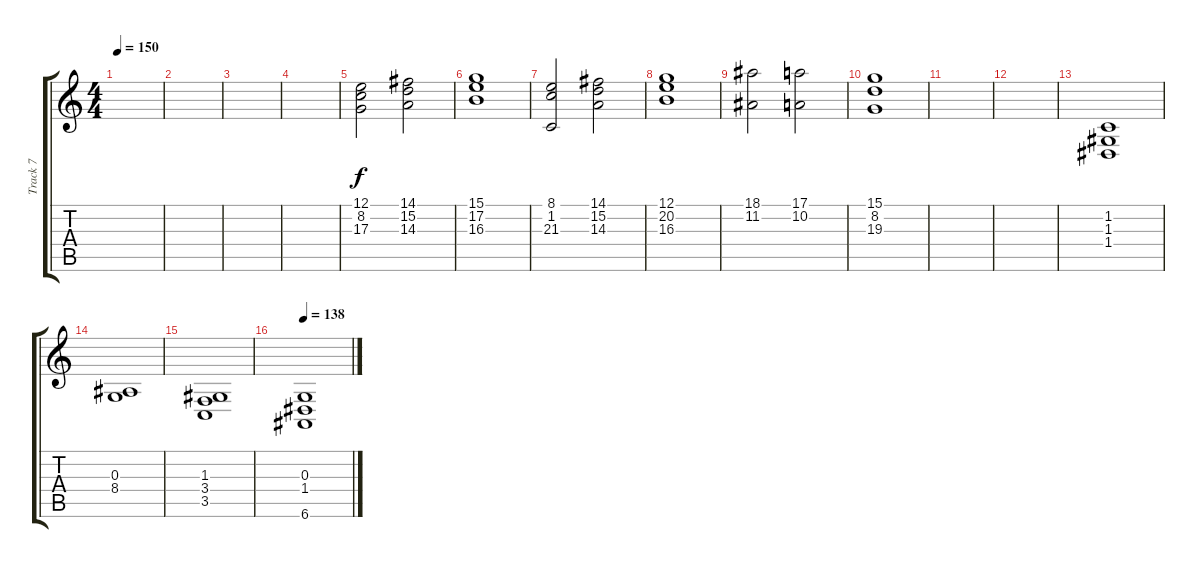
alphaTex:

\track ("Track 7" "Track 7") {instrument stringensemble1}
\staff {score tabs}
\tuning (E4 B3 G3 D3 A2 E2) {hide}
\ts (4 4)
\tempo 150
\clef g2
\ks c
|
|
|
|
(12.1 8.2 17.3).2 (14.1 15.2 14.3).2 |
(15.1 17.2 16.3).1 |
(8.1 1.2 21.3).2 (14.1 15.2 14.3).2 |
(12.1 20.2 16.3).1 |
(18.1 11.2).2 (17.1 10.2).2 |
(15.1 8.2 19.3).1 |
|
|
(1.2 1.3 1.4).1 |
(0.3 8.4).1 |
(1.3 3.4 3.5).1 |
\tempo 138
(0.3 1.4 6.6).1
